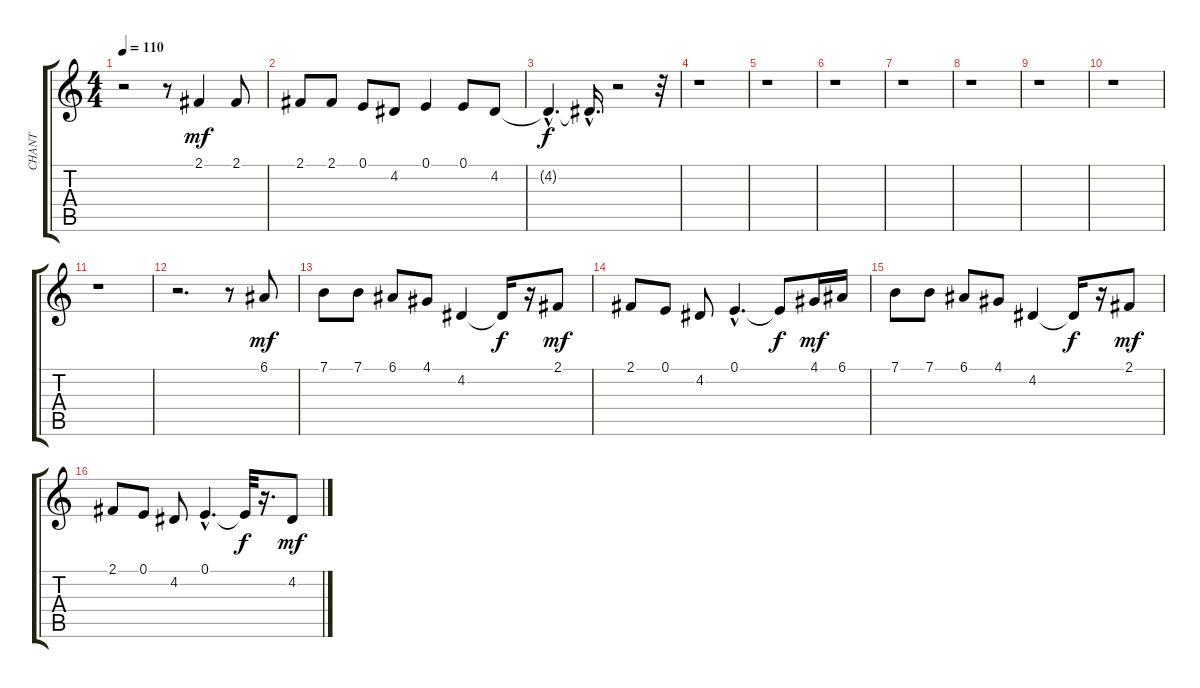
\track ("CHANT" "CHANT") {instrument flute}
\staff {score tabs}
\tuning (E4 B3 G3 D3 A2 E2) {hide}
\ts (4 4)
\tempo 110
\clef g2
\ks c
r.2{dy f} r.8 2.1.4{dy mf} 2.1.8 |
2.1.8 2.1.8 0.1.8 4.2.8 0.1.4 0.1.8 4.2.8 |
4.2{hac t}.4{d dy f} 4.2{hac t}.16{d} r.2 r.32 |
r.1 |
r.1 |
r.1 |
r.1 |
r.1 |
r.1 |
r.1 |
r.1 |
r.2{d} r.8 6.1.8{dy mf} |
7.1.8 7.1.8 6.1.8 4.1.8 4.2.4 4.2{t}.16{dy f} r.16 2.1.8{dy mf} |
2.1.8 0.1.8 4.2.8 0.1{hac}.4{d} 0.1{t}.8{dy f} 4.1.16{dy mf} 6.1.16 |
7.1.8 7.1.8 6.1.8 4.1.8 4.2.4 4.2{t}.16{dy f} r.16 2.1.8{dy mf} |
2.1.8 0.1.8 4.2.8 0.1{hac}.4{d} 0.1{t}.32{dy f} r.16{d} 4.2.8{dy mf}
